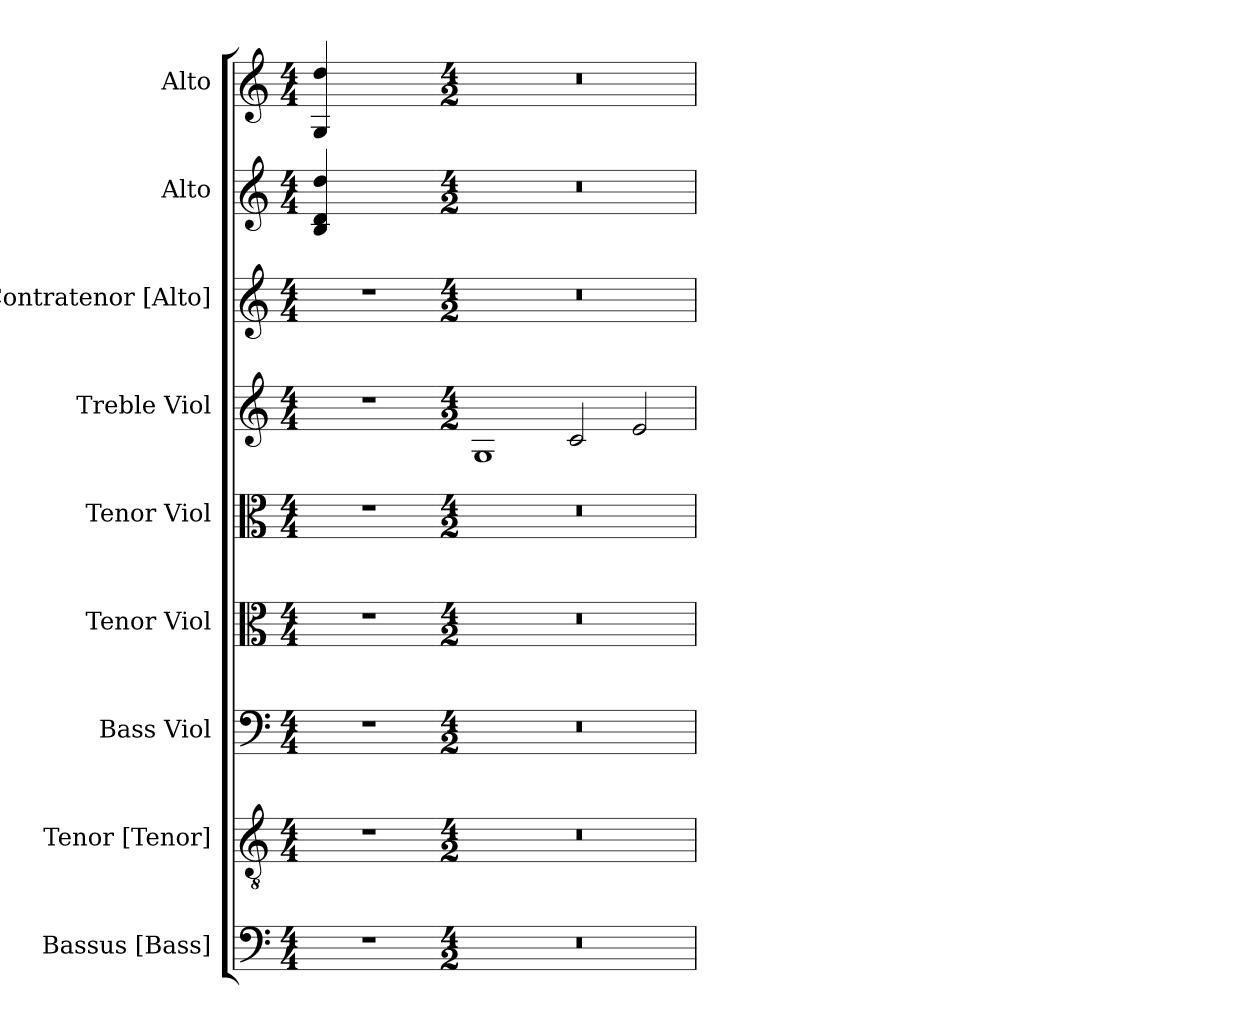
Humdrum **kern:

**kern	**kern	**kern	**kern	**kern	**kern	**kern	**kern	**kern
*part9	*part8	*part7	*part6	*part5	*part4	*part3	*part2	*part1
*staff9	*staff8	*staff7	*staff6	*staff5	*staff4	*staff3	*staff2	*staff1
*I"Bassus [Bass]	*I"Tenor [Tenor]	*I"Bass Viol	*I"Tenor Viol	*I"Tenor Viol	*I"Treble Viol	*I"Contratenor [Alto]	*I"Alto	*I"Alto
*I'B.	*I'T.	*I'B. Viol	*I'T. Viol	*I'T. Viol	*I'Tr. Viol	*I'A.	*	*I'A.
!!LO:PB:g=z
*clefF4	*clefGv2	*clefF4	*clefC3	*clefC3	*clefG2	*clefG2	*clefG2	*clefG2
*	*ITrd7c12	*	*	*	*	*	*	*
*k[]	*k[]	*k[]	*k[]	*k[]	*k[]	*k[]	*k[]	*k[]
*C:	*C:	*C:	*C:	*C:	*C:	*C:	*C:	*C:
*M4/4	*M4/4	*M4/4	*M4/4	*M4/4	*M4/4	*M4/4	*M4/4	*M4/4
=	=	=	=	=	=	=	=	=
!LO:N:vis=1	!LO:N:vis=1	!LO:N:vis=1	!LO:N:vis=1	!LO:N:vis=1	!LO:N:vis=1	!LO:N:vis=1	!	!
1r	1r	1r	1r	1r	1r	1r	4Bi/ 4di 4ddi	4Gi/ 4ddi
.	.	.	.	.	.	.	2.ryy	2.ryy
=1-	=1-	=1-	=1-	=1-	=1-	=1-	=1-	=1-
*M4/2	*M4/2	*M4/2	*M4/2	*M4/2	*M4/2	*M4/2	*M4/2	*M4/2
!LO:N:vis=1	!LO:N:vis=1	!LO:N:vis=1	!LO:N:vis=1	!LO:N:vis=1	!	!LO:N:vis=1	!LO:N:vis=1	!LO:N:vis=1
0r	0r	0r	0r	0r	1Gi	0r	0r	0r
.	.	.	.	.	2ci/	.	.	.
.	.	.	.	.	2ei/	.	.	.
=	=	=	=	=	=	=	=	=
*-	*-	*-	*-	*-	*-	*-	*-	*-
